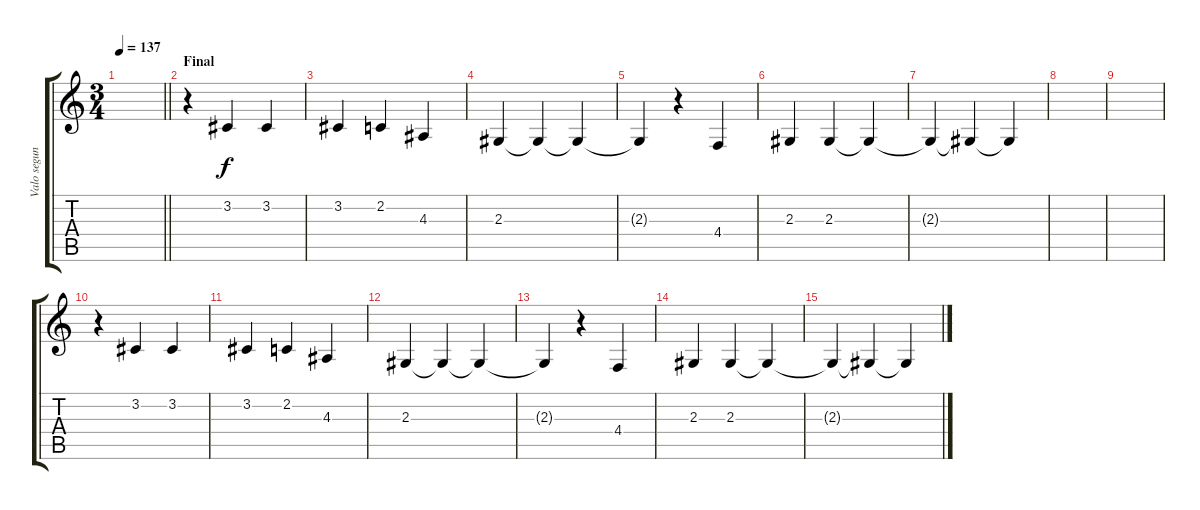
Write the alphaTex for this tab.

\track ("Valo segundas" "Valo segun") {instrument pad7halo}
\staff {score tabs}
\tuning (Eb4 Bb3 Gb3 Db3 Ab2 Eb2) {hide}
\ts (3 4)
\tempo 137
\clef g2
\barLineRight lightlight
\ks c
|
\section ("" "Final")
r.4 3.2.4 3.2.4 |
3.2.4 2.2.4 4.3.4 |
2.3.4 2.3{t}.4 2.3{t}.4 |
2.3{t}.4 r.4 4.4.4 |
2.3.4 2.3.4 2.3{t}.4 |
2.3{t}.4 2.3{t}.4 2.3{t}.4 |
|
|
r.4 3.2.4 3.2.4 |
3.2.4 2.2.4 4.3.4 |
2.3.4 2.3{t}.4 2.3{t}.4 |
2.3{t}.4 r.4 4.4.4 |
2.3.4 2.3.4 2.3{t}.4 |
2.3{t}.4 2.3{t}.4 2.3{t}.4
